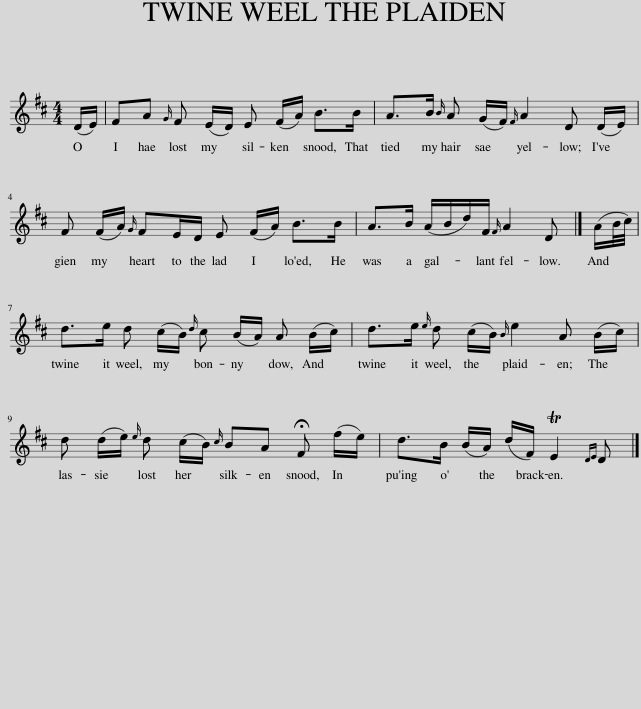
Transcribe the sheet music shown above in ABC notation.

X:1
L:1/8
M:4/4
I:linebreak $
K:D
V:1 treble
V:1
 (D/E/) | FA{G} F (E/D/) E (F/A/) B>B | A>B{B} A (G/F/){F} A2 D (D/E/) |$ F (F/A/){G} FE/D/ E (F/A/) B>B | A>B (A/B/d/)F/{F} A2 D |] %5
 (A/B/4c/4) |$ d>e d (c/B/){d} c (B/A/) A (B/c/) | d>e{e} d (c/B/){B} e2 A (B/c/) |$ d (d/e/){e} d (c/B/){c} BA !fermata!F (f/e/) | d>B (B/A/) (d/F/) TE2{DE} D |] %10
